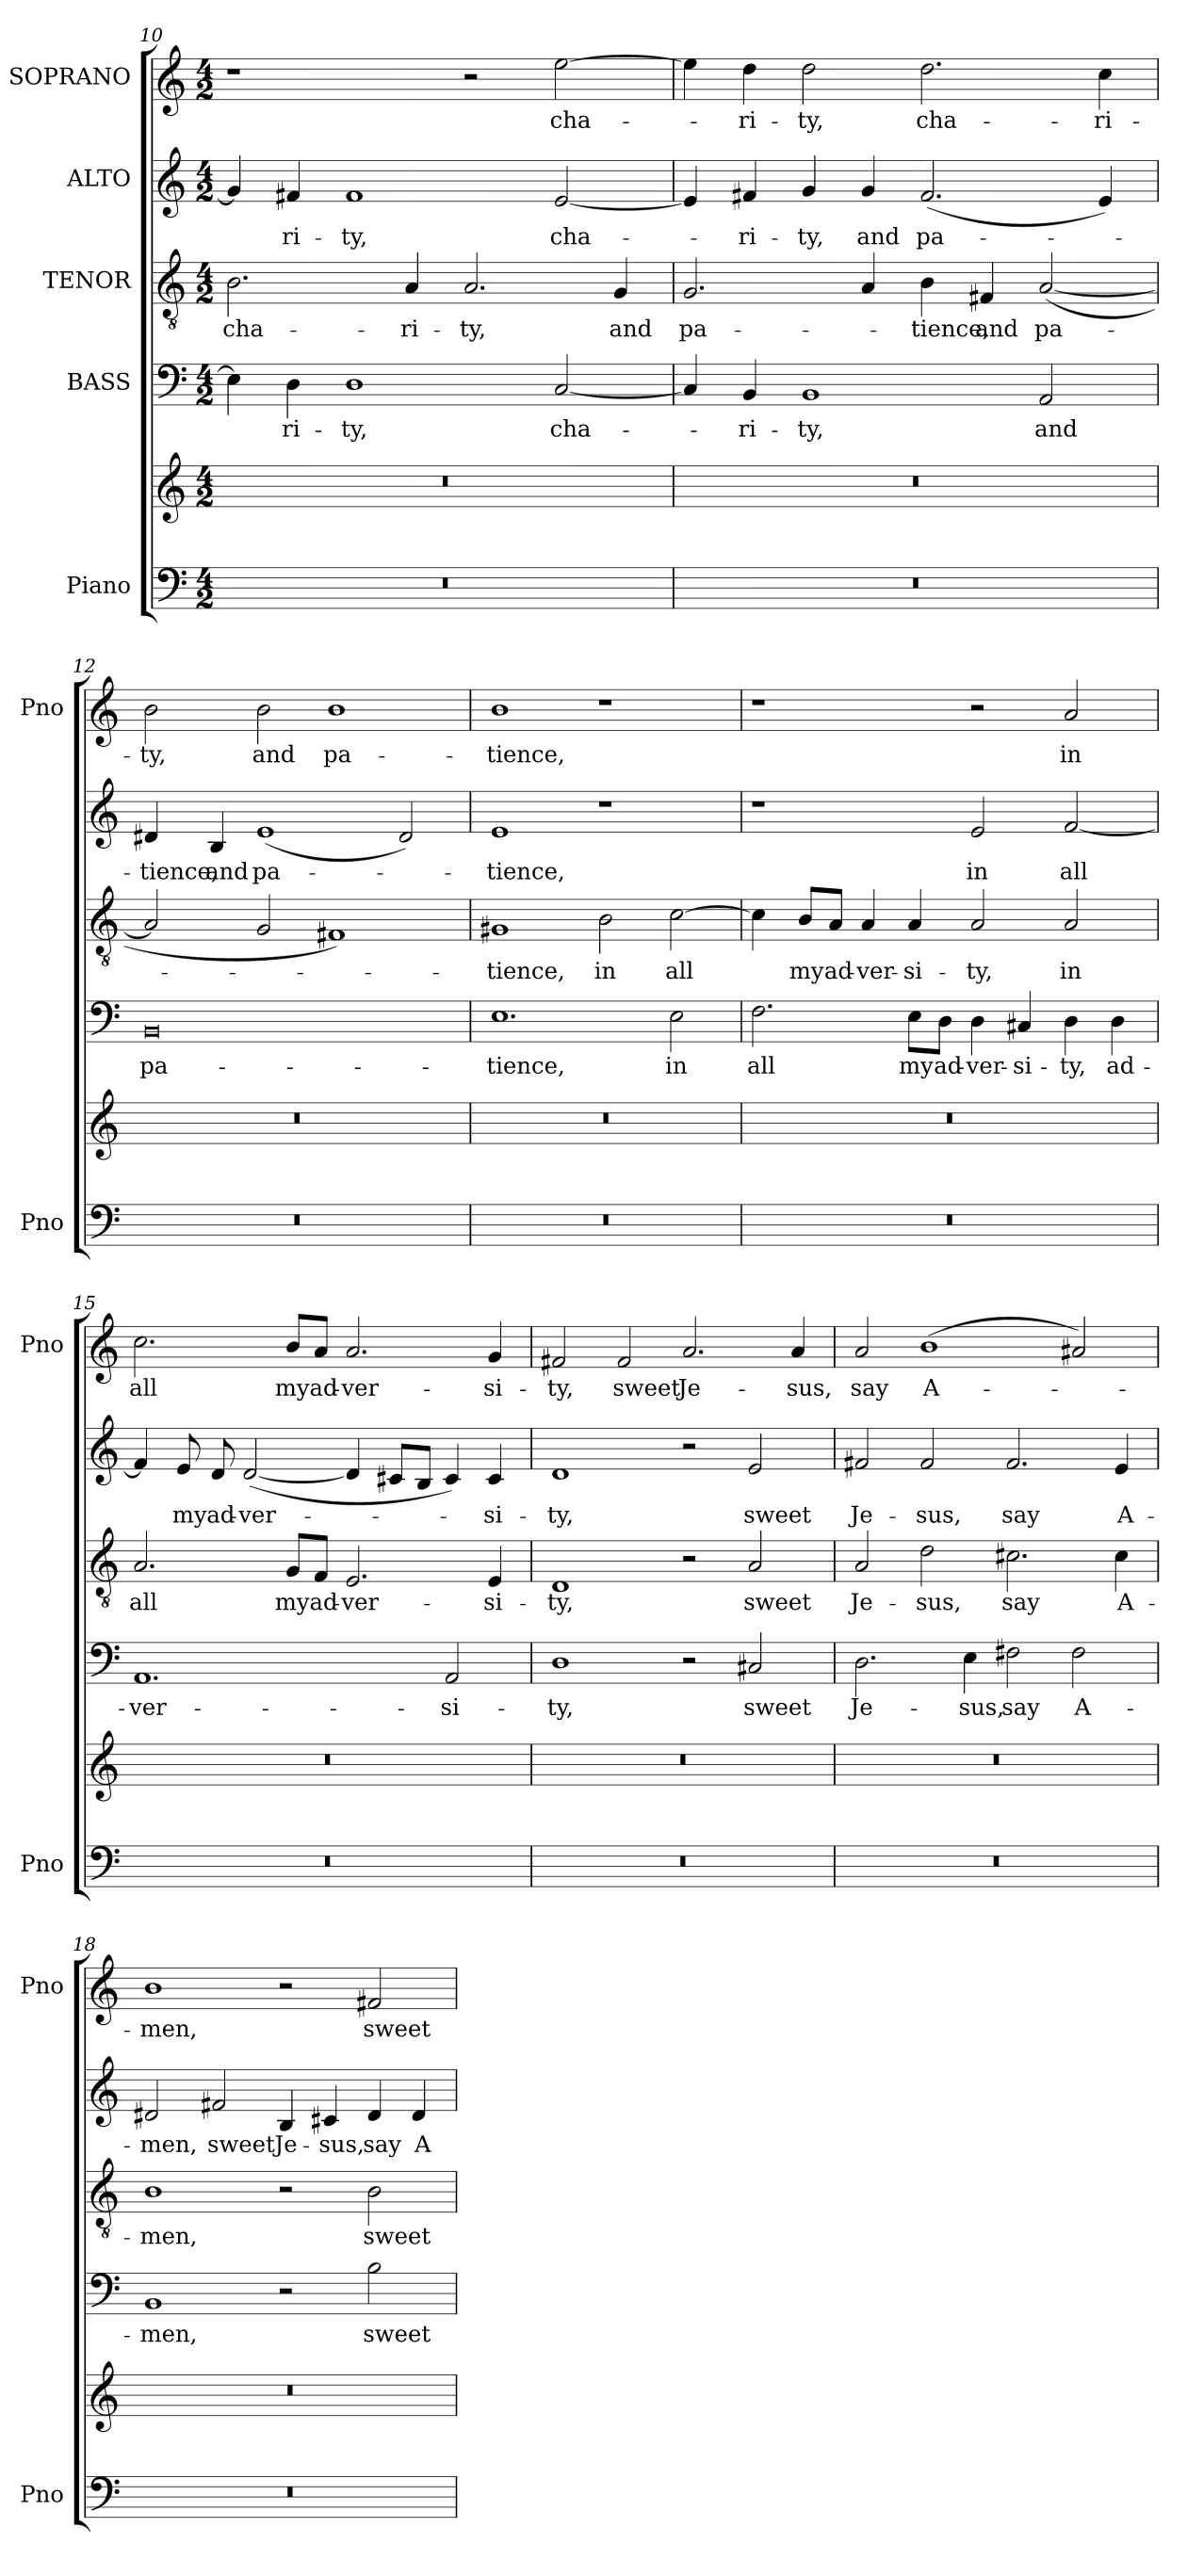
**kern	**kern	**kern	**text	**kern	**text	**kern	**text	**kern	**text
*part5	*part5	*part4	*part4	*part3	*part3	*part2	*part2	*part1	*part1
*staff6	*staff5	*staff4	*staff4	*staff3	*staff3	*staff2	*staff2	*staff1	*staff1
*I"Piano	*	*I"BASS	*	*I"TENOR	*	*I"ALTO	*	*I"SOPRANO	*
*I'Pno	*	*	*	*	*	*	*	*I'Pno	*
!!LO:PB:g=z
*clefF4	*clefG2	*clefF4	*	*clefGv2	*	*clefG2	*	*clefG2	*
*k[]	*k[]	*k[]	*	*k[]	*	*k[]	*	*k[]	*
*a:	*a:	*a:	*	*a:	*	*a:	*	*a:	*
*M4/2	*M4/2	*M4/2	*	*M4/2	*	*M4/2	*	*M4/2	*
=10	=10	=10	=10	=10	=10	=10	=10	=10	=10
0r	0r	4E\]	.	2.B\	cha-	4g/]	.	1r	.
.	.	4D\	-ri-	.	.	4f#X/	-ri-	.	.
.	.	1D	-ty,	.	.	1f#	-ty,	.	.
.	.	.	.	4A/	-ri-	.	.	.	.
.	.	.	.	2.A/	-ty,	.	.	2r	.
.	.	[2C/	cha-	.	.	[2e/	cha-	[2ee\	cha-
.	.	.	.	4G/	and	.	.	.	.
=11	=11	=11	=11	=11	=11	=11	=11	=11	=11
0r	0r	4C/]	.	2.G/	pa-	4e/]	.	4ee\]	.
.	.	4BB/	-ri-	.	.	4f#X/	-ri-	4dd\	-ri-
.	.	1BB	-ty,	.	.	4g/	-ty,	2dd\	-ty,
.	.	.	.	4A/	.	4g/	and	.	.
.	.	.	.	4B\	-tience,	(2.f#/	pa-	2.dd\	cha-
.	.	.	.	4F#X/	and	.	.	.	.
.	.	2AA/	and	([2A/	pa-	.	.	.	.
.	.	.	.	.	.	4e/)	.	4cc\	-ri-
=12	=12	=12	=12	=12	=12	=12	=12	=12	=12
0r	0r	0BB	pa-	2A/]	.	4d#X/	-tience,	2b\	-ty,
.	.	.	.	.	.	4B/	and	.	.
.	.	.	.	2G/	.	(1e	pa-	2b\	and
.	.	.	.	1F#X)	.	.	.	1b	pa-
.	.	.	.	.	.	2d#/)	.	.	.
=13	=13	=13	=13	=13	=13	=13	=13	=13	=13
0r	0r	1.E	-­tience,	1G#X	-­tience,	1e	-­tience,	1b	-­tience,
.	.	.	.	2B\	in	1r	.	1r	.
.	.	2E\	in	[2c\	all	.	.	.	.
!!LO:LB:g=z
=14	=14	=14	=14	=14	=14	=14	=14	=14	=14
0r	0r	2.F\	all	4c\]	.	1r	.	1r	.
.	.	.	.	8B/L	my	.	.	.	.
.	.	.	.	8A/J	ad-	.	.	.	.
.	.	.	.	4A/	-ver-	.	.	.	.
.	.	8E\L	my	4A/	-si-	.	.	.	.
.	.	8D\J	ad-	.	.	.	.	.	.
.	.	4D\	-ver-	2A/	-ty,	2e/	in	2r	.
.	.	4C#X/	-si-	.	.	.	.	.	.
.	.	4D\	-ty,	2A/	in	[2f/	all	2a/	in
.	.	4D\	ad-	.	.	.	.	.	.
=15	=15	=15	=15	=15	=15	=15	=15	=15	=15
0r	0r	1.AA	-ver-	2.A/	all	4f/]	.	2.cc\	all
.	.	.	.	.	.	8e/	my	.	.
.	.	.	.	.	.	8d/	ad-	.	.
.	.	.	.	.	.	([2d/	-ver-	.	.
.	.	.	.	8G/L	my	.	.	8b/L	my
.	.	.	.	8F/J	ad-	.	.	8a/J	ad-
.	.	.	.	2.E/	-ver-	4d/]	.	2.a/	-ver-
.	.	.	.	.	.	8c#X/L	.	.	.
.	.	.	.	.	.	8B/J	.	.	.
.	.	2AA/	-si-	.	.	4c#/)	.	.	.
.	.	.	.	4E/	-si-	4c#/	-si-	4g/	-si-
=16	=16	=16	=16	=16	=16	=16	=16	=16	=16
0r	0r	1D	-ty,	1D	-ty,	1d	-ty,	2f#X/	-ty,
.	.	.	.	.	.	.	.	2f#/	sweet
.	.	2r	.	2r	.	2r	.	2.a/	Je-
.	.	2C#X/	sweet	2A/	sweet	2e/	sweet	.	.
.	.	.	.	.	.	.	.	4a/	-sus,
!!LO:LB:g=z
=17	=17	=17	=17	=17	=17	=17	=17	=17	=17
0r	0r	2.D\	Je-	2A/	Je-	2f#X/	Je-	2a/	say
.	.	.	.	2d\	-sus,	2f#/	-sus,	(1b	A-
.	.	4E\	-sus,	.	.	.	.	.	.
.	.	2F#X\	say	2.c#X\	say	2.f#/	say	.	.
.	.	2F#\	A-	.	.	.	.	2a#X/)	.
.	.	.	.	4c#\	A-	4e/	A-	.	.
=18	=18	=18	=18	=18	=18	=18	=18	=18	=18
0r	0r	1BB	-men,	1B	-men,	2d#X/	-men,	1b	-men,
.	.	.	.	.	.	2f#X/	sweet	.	.
.	.	2r	.	2r	.	4B/	Je-	2r	.
.	.	.	.	.	.	4c#X/	-sus,	.	.
.	.	2B\	sweet	2B\	sweet	4d#/	say	2f#X/	sweet
.	.	.	.	.	.	4d#/	A-	.	.
=	=	=	=	=	=	=	=	=	=
*-	*-	*-	*-	*-	*-	*-	*-	*-	*-
